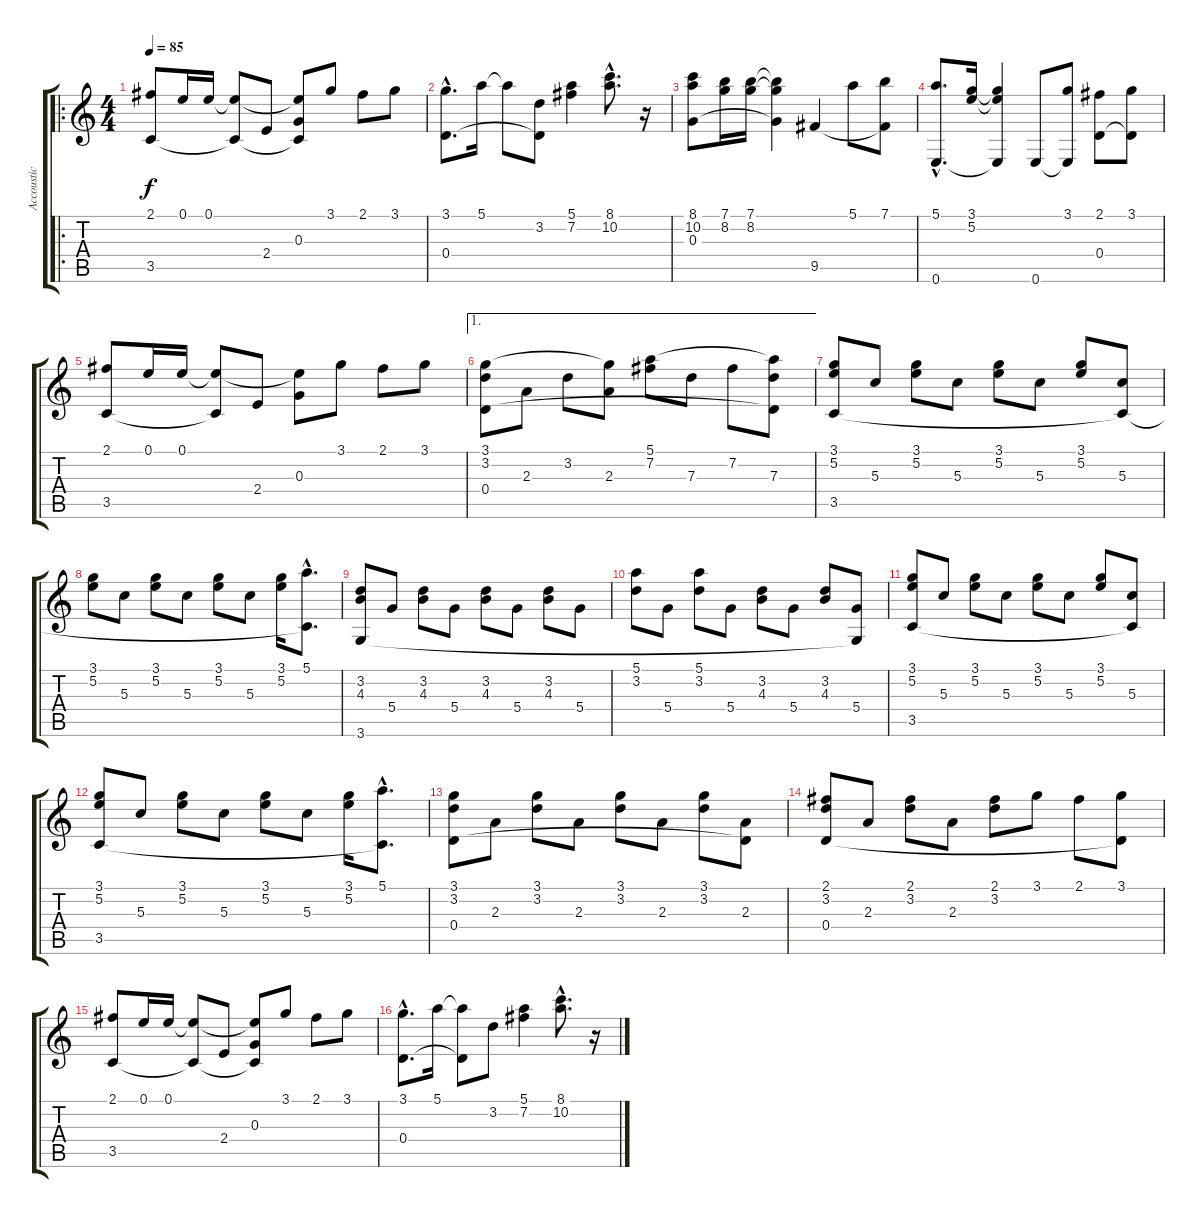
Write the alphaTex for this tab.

\track ("Accoustic Guitar" "Accoustic ") {instrument acousticguitarnylon}
\staff {score tabs}
\tuning (E4 B3 G3 D3 A2 E2) {hide}
\ro
\ts (4 4)
\tempo 85
\clef g2
\ks c
(2.1 3.5).8{dy f} 0.1.16 0.1.16 (0.1{t} 3.5{t}).8 2.4.8 (0.1{t} 0.3 3.5{t}).8 3.1.8 2.1.8 3.1.8 |
(3.1{hac} 0.4{hac}).8{d} 5.1.16 5.1{t}.8 (3.2 0.4{t}).8 (5.1 7.2).4 (8.1{hac} 10.2{hac}).8{d} r.16 |
(8.1 10.2 0.3).8 (7.1 8.2).16 (7.1 8.2).16 (7.1{t} 8.2{t} 0.3{t}).4 9.5.4 5.1.8 (7.1 9.5{t}).8 |
(5.1 0.6{hac}).8{d} (3.1 5.2).16 (3.1{t} 5.2{t} 0.6{t}).4 0.6.8 (3.1 0.6{t}).8 (2.1 0.4).8 (3.1 0.4{t}).8 |
(2.1 3.5).8 0.1.16 0.1.16 (0.1{t} 3.5{t}).8 2.4.8 (0.1{t} 0.3).8 3.1.8 2.1.8 3.1.8 |
\ae 1
(3.1 3.2 0.4).8 2.3.8 3.2.8 (3.1{t} 2.3).8 (5.1 7.2).8 7.3.8 7.2.8 (5.1{t} 7.3 0.4{t}).8 |
(3.1 5.2 3.5).8 5.3.8 (3.1 5.2).8 5.3.8 (3.1 5.2).8 5.3.8 (3.1 5.2).8 (5.3 3.5{t}).8 |
(3.1 5.2).8 5.3.8 (3.1 5.2).8 5.3.8 (3.1 5.2).8 5.3.8 (3.1 5.2).16 (5.1{hac} 3.5{hac t}).8{d} |
(3.2 4.3 3.6).8 5.4.8 (3.2 4.3).8 5.4.8 (3.2 4.3).8 5.4.8 (3.2 4.3).8 5.4.8 |
(5.1 3.2).8 5.4.8 (5.1 3.2).8 5.4.8 (3.2 4.3).8 5.4.8 (3.2 4.3).8 (5.4 3.6{t}).8 |
(3.1 5.2 3.5).8 5.3.8 (3.1 5.2).8 5.3.8 (3.1 5.2).8 5.3.8 (3.1 5.2).8 (5.3 3.5{t}).8 |
(3.1 5.2 3.5).8 5.3.8 (3.1 5.2).8 5.3.8 (3.1 5.2).8 5.3.8 (3.1 5.2).16 (5.1{hac} 3.5{hac t}).8{d} |
(3.1 3.2 0.4).8 2.3.8 (3.1 3.2).8 2.3.8 (3.1 3.2).8 2.3.8 (3.1 3.2).8 (2.3 0.4{t}).8 |
(2.1 3.2 0.4).8 2.3.8 (2.1 3.2).8 2.3.8 (2.1 3.2).8 3.1.8 2.1.8 (3.1 0.4{t}).8 |
(2.1 3.5).8 0.1.16 0.1.16 (0.1{t} 3.5{t}).8 2.4.8 (0.1{t} 0.3 3.5{t}).8 3.1.8 2.1.8 3.1.8 |
(3.1{hac} 0.4{hac}).8{d} 5.1.16 (5.1{t} 0.4{t}).8 3.2.8 (5.1 7.2).4 (8.1{hac} 10.2{hac}).8{d} r.16
